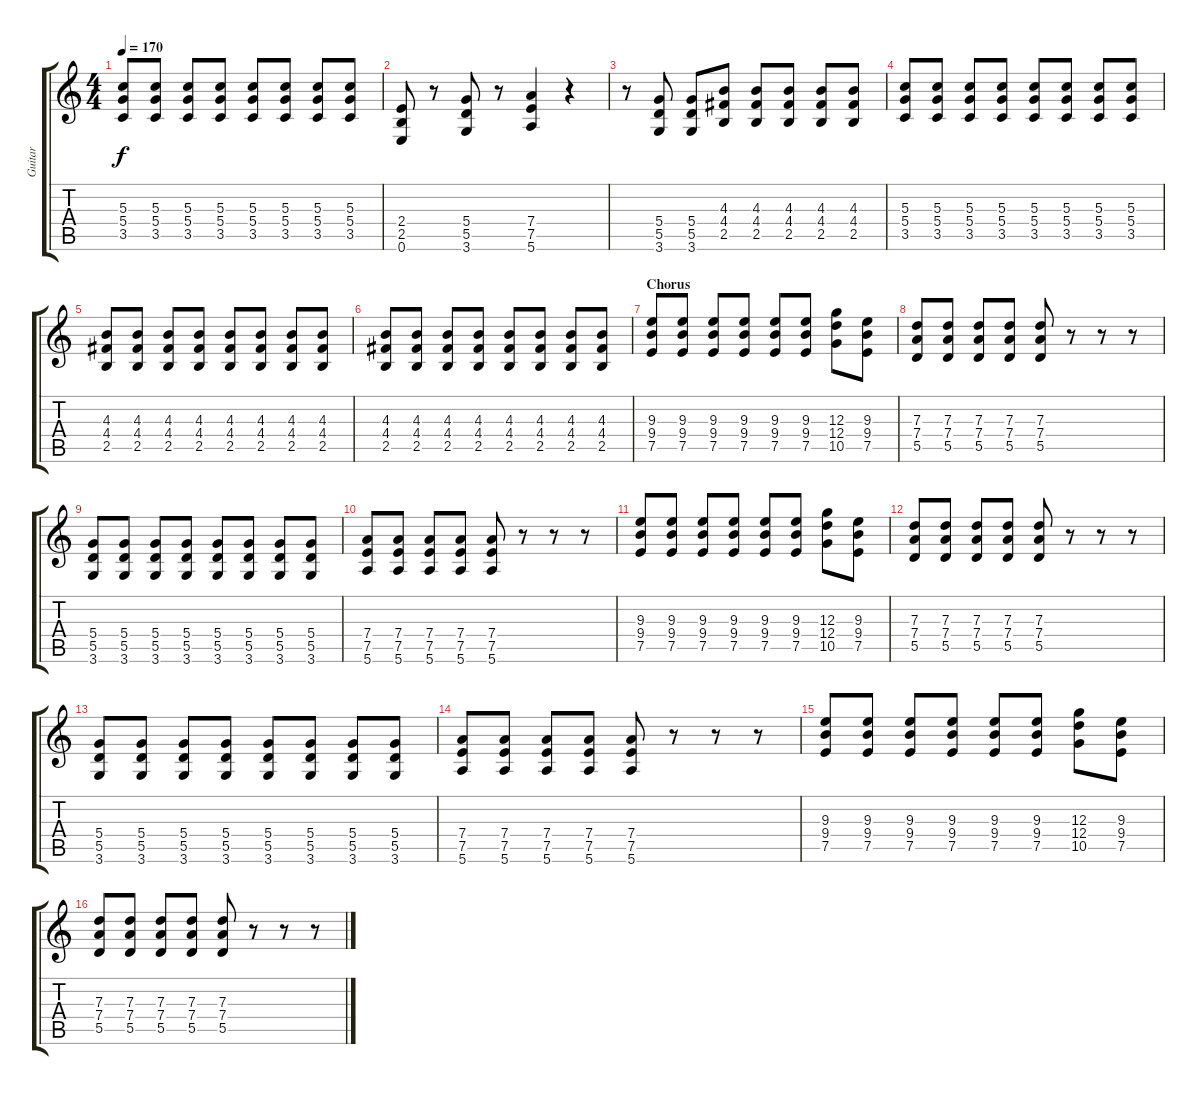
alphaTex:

\track ("Guitar" "Guitar") {instrument overdrivenguitar}
\staff {score tabs}
\tuning (E4 B3 G3 D3 A2 E2) {hide}
\ts (4 4)
\tempo 170
\clef g2
\ks c
(5.3 5.4 3.5).8{dy f} (5.3 5.4 3.5).8 (5.3 5.4 3.5).8 (5.3 5.4 3.5).8 (5.3 5.4 3.5).8 (5.3 5.4 3.5).8 (5.3 5.4 3.5).8 (5.3 5.4 3.5).8 |
(2.4 2.5 0.6).8 r.8 (5.4 5.5 3.6).8 r.8 (7.4 7.5 5.6).4 r.4 |
r.8 (5.4 5.5 3.6).8 (5.4 5.5 3.6).8 (4.3 4.4 2.5).8 (4.3 4.4 2.5).8 (4.3 4.4 2.5).8 (4.3 4.4 2.5).8 (4.3 4.4 2.5).8 |
(5.3 5.4 3.5).8 (5.3 5.4 3.5).8 (5.3 5.4 3.5).8 (5.3 5.4 3.5).8 (5.3 5.4 3.5).8 (5.3 5.4 3.5).8 (5.3 5.4 3.5).8 (5.3 5.4 3.5).8 |
(4.3 4.4 2.5).8 (4.3 4.4 2.5).8 (4.3 4.4 2.5).8 (4.3 4.4 2.5).8 (4.3 4.4 2.5).8 (4.3 4.4 2.5).8 (4.3 4.4 2.5).8 (4.3 4.4 2.5).8 |
(4.3 4.4 2.5).8 (4.3 4.4 2.5).8 (4.3 4.4 2.5).8 (4.3 4.4 2.5).8 (4.3 4.4 2.5).8 (4.3 4.4 2.5).8 (4.3 4.4 2.5).8 (4.3 4.4 2.5).8 |
\section ("" "Chorus")
(9.3 9.4 7.5).8 (9.3 9.4 7.5).8 (9.3 9.4 7.5).8 (9.3 9.4 7.5).8 (9.3 9.4 7.5).8 (9.3 9.4 7.5).8 (12.3 12.4 10.5).8 (9.3 9.4 7.5).8 |
(7.3 7.4 5.5).8 (7.3 7.4 5.5).8 (7.3 7.4 5.5).8 (7.3 7.4 5.5).8 (7.3 7.4 5.5).8 r.8 r.8 r.8 |
(5.4 5.5 3.6).8 (5.4 5.5 3.6).8 (5.4 5.5 3.6).8 (5.4 5.5 3.6).8 (5.4 5.5 3.6).8 (5.4 5.5 3.6).8 (5.4 5.5 3.6).8 (5.4 5.5 3.6).8 |
(7.4 7.5 5.6).8 (7.4 7.5 5.6).8 (7.4 7.5 5.6).8 (7.4 7.5 5.6).8 (7.4 7.5 5.6).8 r.8 r.8 r.8 |
(9.3 9.4 7.5).8 (9.3 9.4 7.5).8 (9.3 9.4 7.5).8 (9.3 9.4 7.5).8 (9.3 9.4 7.5).8 (9.3 9.4 7.5).8 (12.3 12.4 10.5).8 (9.3 9.4 7.5).8 |
(7.3 7.4 5.5).8 (7.3 7.4 5.5).8 (7.3 7.4 5.5).8 (7.3 7.4 5.5).8 (7.3 7.4 5.5).8 r.8 r.8 r.8 |
(5.4 5.5 3.6).8 (5.4 5.5 3.6).8 (5.4 5.5 3.6).8 (5.4 5.5 3.6).8 (5.4 5.5 3.6).8 (5.4 5.5 3.6).8 (5.4 5.5 3.6).8 (5.4 5.5 3.6).8 |
(7.4 7.5 5.6).8 (7.4 7.5 5.6).8 (7.4 7.5 5.6).8 (7.4 7.5 5.6).8 (7.4 7.5 5.6).8 r.8 r.8 r.8 |
(9.3 9.4 7.5).8 (9.3 9.4 7.5).8 (9.3 9.4 7.5).8 (9.3 9.4 7.5).8 (9.3 9.4 7.5).8 (9.3 9.4 7.5).8 (12.3 12.4 10.5).8 (9.3 9.4 7.5).8 |
(7.3 7.4 5.5).8 (7.3 7.4 5.5).8 (7.3 7.4 5.5).8 (7.3 7.4 5.5).8 (7.3 7.4 5.5).8 r.8 r.8 r.8
